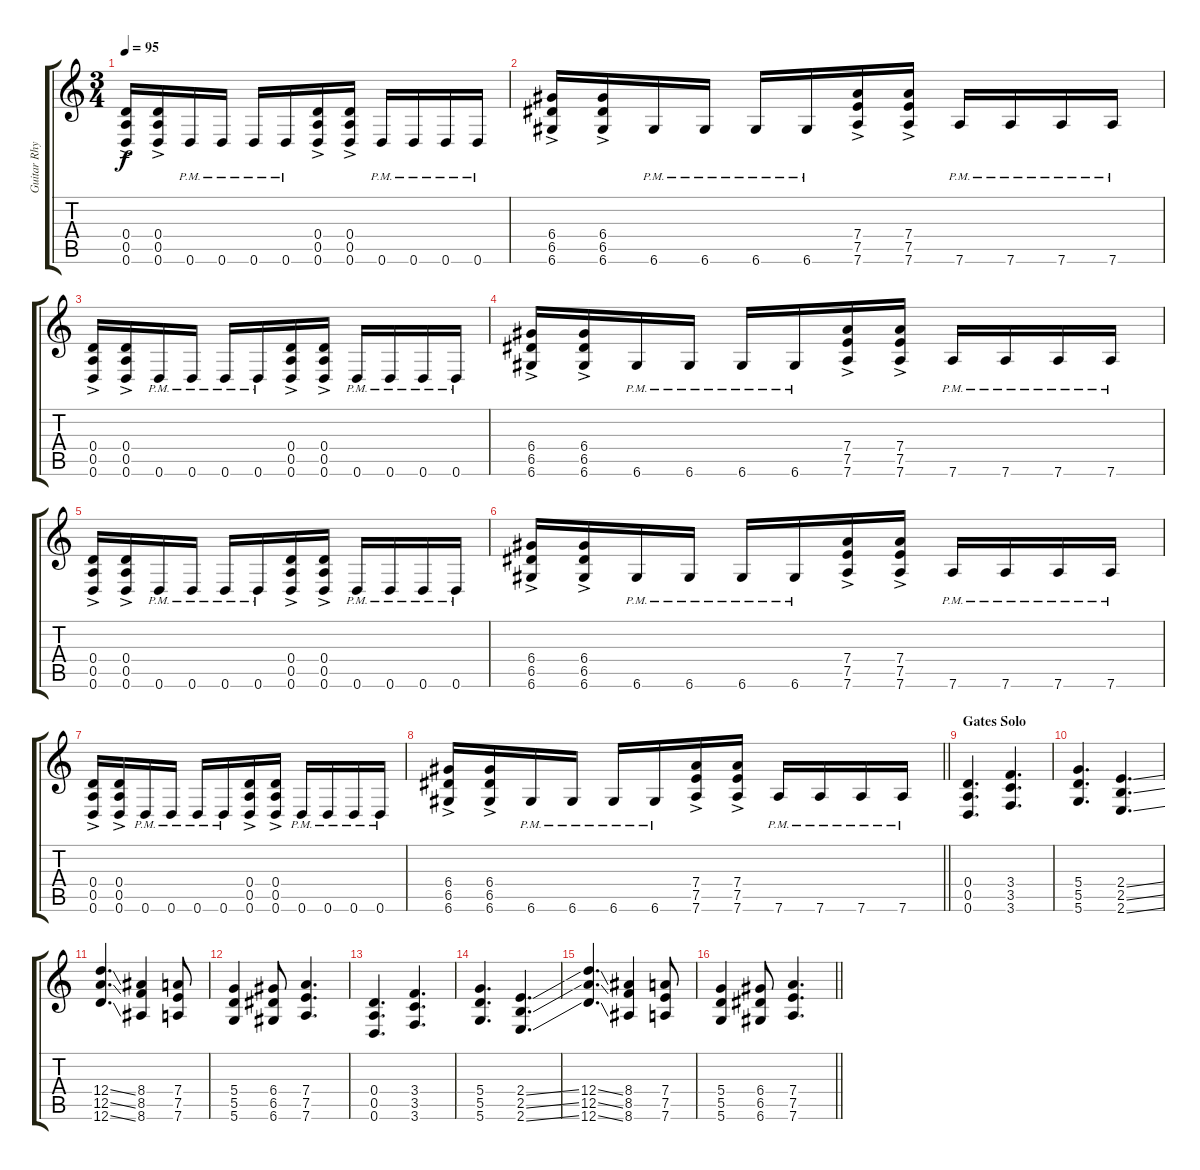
\track ("Guitar Rhythm Zacky" "Guitar Rhy") {instrument distortionguitar}
\staff {score tabs}
\tuning (E4 B3 G3 D3 A2 D2) {hide}
\ts (3 4)
\tempo 95
\clef g2
\ks c
(0.4 0.5 0.6{ac}).16{dy f} (0.4 0.5 0.6{ac}).16 0.6{pm}.16 0.6{pm}.16 0.6{pm}.16 0.6{pm}.16 (0.4 0.5 0.6{ac}).16 (0.4 0.5 0.6{ac}).16 0.6{pm}.16 0.6{pm}.16 0.6{pm}.16 0.6{pm}.16 |
(6.4 6.5 6.6{ac}).16 (6.4 6.5 6.6{ac}).16 6.6{pm}.16 6.6{pm}.16 6.6{pm}.16 6.6{pm}.16 (7.4 7.5 7.6{ac}).16 (7.4 7.5 7.6{ac}).16 7.6{pm}.16 7.6{pm}.16 7.6{pm}.16 7.6{pm}.16 |
(0.4 0.5 0.6{ac}).16 (0.4 0.5 0.6{ac}).16 0.6{pm}.16 0.6{pm}.16 0.6{pm}.16 0.6{pm}.16 (0.4 0.5 0.6{ac}).16 (0.4 0.5 0.6{ac}).16 0.6{pm}.16 0.6{pm}.16 0.6{pm}.16 0.6{pm}.16 |
(6.4 6.5 6.6{ac}).16 (6.4 6.5 6.6{ac}).16 6.6{pm}.16 6.6{pm}.16 6.6{pm}.16 6.6{pm}.16 (7.4 7.5 7.6{ac}).16 (7.4 7.5 7.6{ac}).16 7.6{pm}.16 7.6{pm}.16 7.6{pm}.16 7.6{pm}.16 |
(0.4 0.5 0.6{ac}).16 (0.4 0.5 0.6{ac}).16 0.6{pm}.16 0.6{pm}.16 0.6{pm}.16 0.6{pm}.16 (0.4 0.5 0.6{ac}).16 (0.4 0.5 0.6{ac}).16 0.6{pm}.16 0.6{pm}.16 0.6{pm}.16 0.6{pm}.16 |
(6.4 6.5 6.6{ac}).16 (6.4 6.5 6.6{ac}).16 6.6{pm}.16 6.6{pm}.16 6.6{pm}.16 6.6{pm}.16 (7.4 7.5 7.6{ac}).16 (7.4 7.5 7.6{ac}).16 7.6{pm}.16 7.6{pm}.16 7.6{pm}.16 7.6{pm}.16 |
(0.4 0.5 0.6{ac}).16 (0.4 0.5 0.6{ac}).16 0.6{pm}.16 0.6{pm}.16 0.6{pm}.16 0.6{pm}.16 (0.4 0.5 0.6{ac}).16 (0.4 0.5 0.6{ac}).16 0.6{pm}.16 0.6{pm}.16 0.6{pm}.16 0.6{pm}.16 |
\barLineRight lightlight
(6.4 6.5 6.6{ac}).16 (6.4 6.5 6.6{ac}).16 6.6{pm}.16 6.6{pm}.16 6.6{pm}.16 6.6{pm}.16 (7.4 7.5 7.6{ac}).16 (7.4 7.5 7.6{ac}).16 7.6{pm}.16 7.6{pm}.16 7.6{pm}.16 7.6{pm}.16 |
\section ("" "Gates Solo")
(0.4 0.5 0.6).4{d} (3.4 3.5 3.6).4{d} |
(5.4 5.5 5.6).4{d} (2.4{ss} 2.5{ss} 2.6{ss}).4{d} |
(12.4{ss} 12.5{ss} 12.6{ss}).4{d} (8.4 8.5 8.6).4 (7.4 7.5 7.6).8 |
(5.4 5.5 5.6).4 (6.4 6.5 6.6).8 (7.4 7.5 7.6).4{d} |
(0.4 0.5 0.6).4{d} (3.4 3.5 3.6).4{d} |
(5.4 5.5 5.6).4{d} (2.4{ss} 2.5{ss} 2.6{ss}).4{d} |
(12.4{ss} 12.5{ss} 12.6{ss}).4{d} (8.4 8.5 8.6).4 (7.4 7.5 7.6).8 |
\barLineRight lightlight
(5.4 5.5 5.6).4 (6.4 6.5 6.6).8 (7.4 7.5 7.6).4{d}
